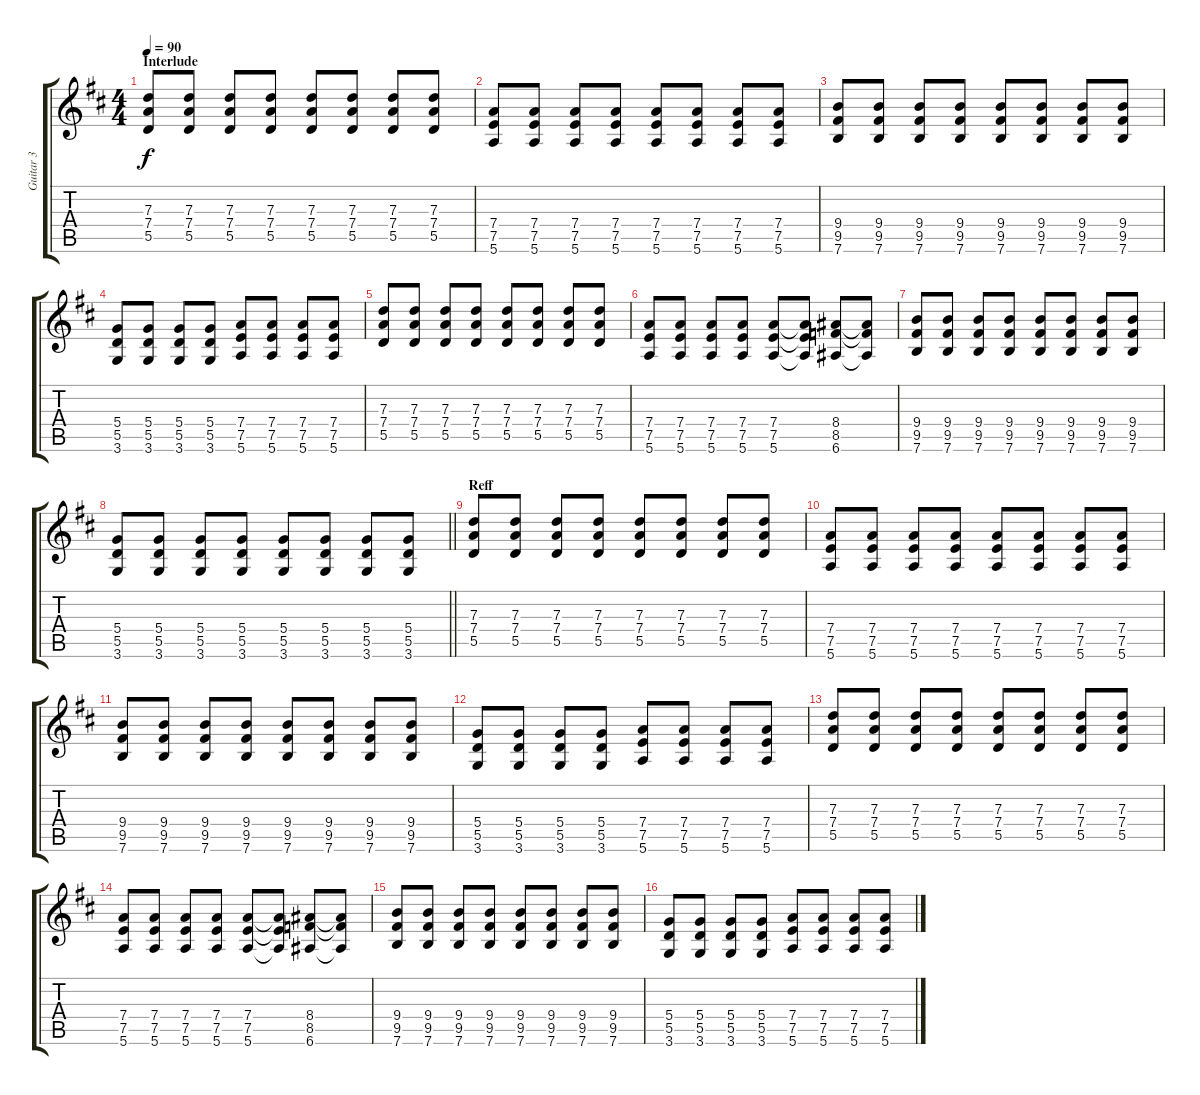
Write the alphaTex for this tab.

\track ("Guitar 3" "Guitar 3") {instrument distortionguitar}
\staff {score tabs}
\tuning (E4 B3 G3 D3 A2 E2) {hide}
\ts (4 4)
\section ("" "Interlude")
\tempo 90
\clef g2
\ks d
(7.3 7.4 5.5).8{dy f} (7.3 7.4 5.5).8 (7.3 7.4 5.5).8 (7.3 7.4 5.5).8 (7.3 7.4 5.5).8 (7.3 7.4 5.5).8 (7.3 7.4 5.5).8 (7.3 7.4 5.5).8 |
(7.4 7.5 5.6).8 (7.4 7.5 5.6).8 (7.4 7.5 5.6).8 (7.4 7.5 5.6).8 (7.4 7.5 5.6).8 (7.4 7.5 5.6).8 (7.4 7.5 5.6).8 (7.4 7.5 5.6).8 |
(9.4 9.5 7.6).8 (9.4 9.5 7.6).8 (9.4 9.5 7.6).8 (9.4 9.5 7.6).8 (9.4 9.5 7.6).8 (9.4 9.5 7.6).8 (9.4 9.5 7.6).8 (9.4 9.5 7.6).8 |
(5.4 5.5 3.6).8 (5.4 5.5 3.6).8 (5.4 5.5 3.6).8 (5.4 5.5 3.6).8 (7.4 7.5 5.6).8 (7.4 7.5 5.6).8 (7.4 7.5 5.6).8 (7.4 7.5 5.6).8 |
(7.3 7.4 5.5).8 (7.3 7.4 5.5).8 (7.3 7.4 5.5).8 (7.3 7.4 5.5).8 (7.3 7.4 5.5).8 (7.3 7.4 5.5).8 (7.3 7.4 5.5).8 (7.3 7.4 5.5).8 |
(7.4 7.5 5.6).8 (7.4 7.5 5.6).8 (7.4 7.5 5.6).8 (7.4 7.5 5.6).8 (7.4 7.5 5.6).8 (7.4{t} 7.5{t} 5.6{t}).8 (8.4 8.5 6.6).8 (8.4{t} 8.5{t} 6.6{t}).8 |
(9.4 9.5 7.6).8 (9.4 9.5 7.6).8 (9.4 9.5 7.6).8 (9.4 9.5 7.6).8 (9.4 9.5 7.6).8 (9.4 9.5 7.6).8 (9.4 9.5 7.6).8 (9.4 9.5 7.6).8 |
\barLineRight lightlight
(5.4 5.5 3.6).8 (5.4 5.5 3.6).8 (5.4 5.5 3.6).8 (5.4 5.5 3.6).8 (5.4 5.5 3.6).8 (5.4 5.5 3.6).8 (5.4 5.5 3.6).8 (5.4 5.5 3.6).8 |
\section ("" "Reff")
(7.3 7.4 5.5).8 (7.3 7.4 5.5).8 (7.3 7.4 5.5).8 (7.3 7.4 5.5).8 (7.3 7.4 5.5).8 (7.3 7.4 5.5).8 (7.3 7.4 5.5).8 (7.3 7.4 5.5).8 |
(7.4 7.5 5.6).8 (7.4 7.5 5.6).8 (7.4 7.5 5.6).8 (7.4 7.5 5.6).8 (7.4 7.5 5.6).8 (7.4 7.5 5.6).8 (7.4 7.5 5.6).8 (7.4 7.5 5.6).8 |
(9.4 9.5 7.6).8 (9.4 9.5 7.6).8 (9.4 9.5 7.6).8 (9.4 9.5 7.6).8 (9.4 9.5 7.6).8 (9.4 9.5 7.6).8 (9.4 9.5 7.6).8 (9.4 9.5 7.6).8 |
(5.4 5.5 3.6).8 (5.4 5.5 3.6).8 (5.4 5.5 3.6).8 (5.4 5.5 3.6).8 (7.4 7.5 5.6).8 (7.4 7.5 5.6).8 (7.4 7.5 5.6).8 (7.4 7.5 5.6).8 |
(7.3 7.4 5.5).8 (7.3 7.4 5.5).8 (7.3 7.4 5.5).8 (7.3 7.4 5.5).8 (7.3 7.4 5.5).8 (7.3 7.4 5.5).8 (7.3 7.4 5.5).8 (7.3 7.4 5.5).8 |
(7.4 7.5 5.6).8 (7.4 7.5 5.6).8 (7.4 7.5 5.6).8 (7.4 7.5 5.6).8 (7.4 7.5 5.6).8 (7.4{t} 7.5{t} 5.6{t}).8 (8.4 8.5 6.6).8 (8.4{t} 8.5{t} 6.6{t}).8 |
(9.4 9.5 7.6).8 (9.4 9.5 7.6).8 (9.4 9.5 7.6).8 (9.4 9.5 7.6).8 (9.4 9.5 7.6).8 (9.4 9.5 7.6).8 (9.4 9.5 7.6).8 (9.4 9.5 7.6).8 |
(5.4 5.5 3.6).8 (5.4 5.5 3.6).8 (5.4 5.5 3.6).8 (5.4 5.5 3.6).8 (7.4 7.5 5.6).8 (7.4 7.5 5.6).8 (7.4 7.5 5.6).8 (7.4 7.5 5.6).8
